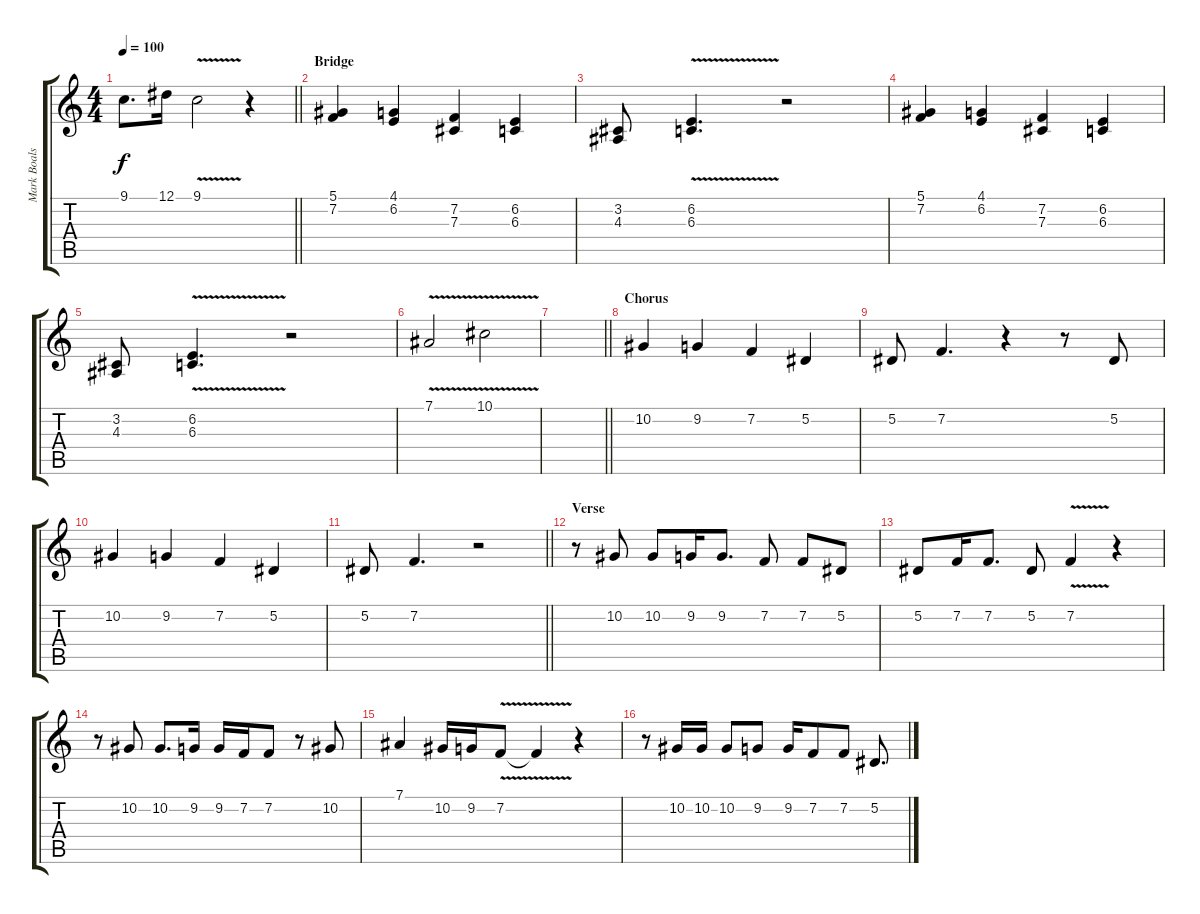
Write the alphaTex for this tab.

\track ("Mark Boals" "Mark Boals") {instrument lead2sawtooth}
\staff {score tabs}
\tuning (Eb4 Bb3 Gb3 Db3 Ab2 Eb2) {hide}
\ts (4 4)
\tempo 100
\clef g2
\barLineRight lightlight
\ks c
9.1.8{d dy f} 12.1.16 9.1{v}.2 r.4 |
\section ("" "Bridge")
(5.1 7.2).4 (4.1 6.2).4 (7.2 7.3).4 (6.2 6.3).4 |
(3.2 4.3).8 (6.2{v} 6.3{v}).4{d} r.2 |
(5.1 7.2).4 (4.1 6.2).4 (7.2 7.3).4 (6.2 6.3).4 |
(3.2 4.3).8 (6.2{v} 6.3{v}).4{d} r.2 |
7.1{v}.2 10.1{v}.2 |
\barLineRight lightlight
|
\section ("" "Chorus")
10.2.4 9.2.4 7.2.4 5.2.4 |
5.2.8 7.2.4{d} r.4 r.8 5.2.8 |
10.2.4 9.2.4 7.2.4 5.2.4 |
\barLineRight lightlight
5.2.8 7.2.4{d} r.2 |
\section ("" "Verse")
r.8 10.2.8 10.2.8 9.2.16 9.2.8{d} 7.2.8 7.2.8 5.2.8 |
5.2.8 7.2.16 7.2.8{d} 5.2.8 7.2{v}.4 r.4 |
r.8 10.2.8 10.2.8{d} 9.2.16 9.2.16 7.2.16 7.2.8 r.8 10.2.8 |
7.1.4 10.2.16 9.2.16 7.2{v}.8 7.2{t}.4 r.4 |
r.8 10.2.16 10.2.16 10.2.8 9.2.8 9.2.16 7.2.8 7.2.8 5.2.8{d}
